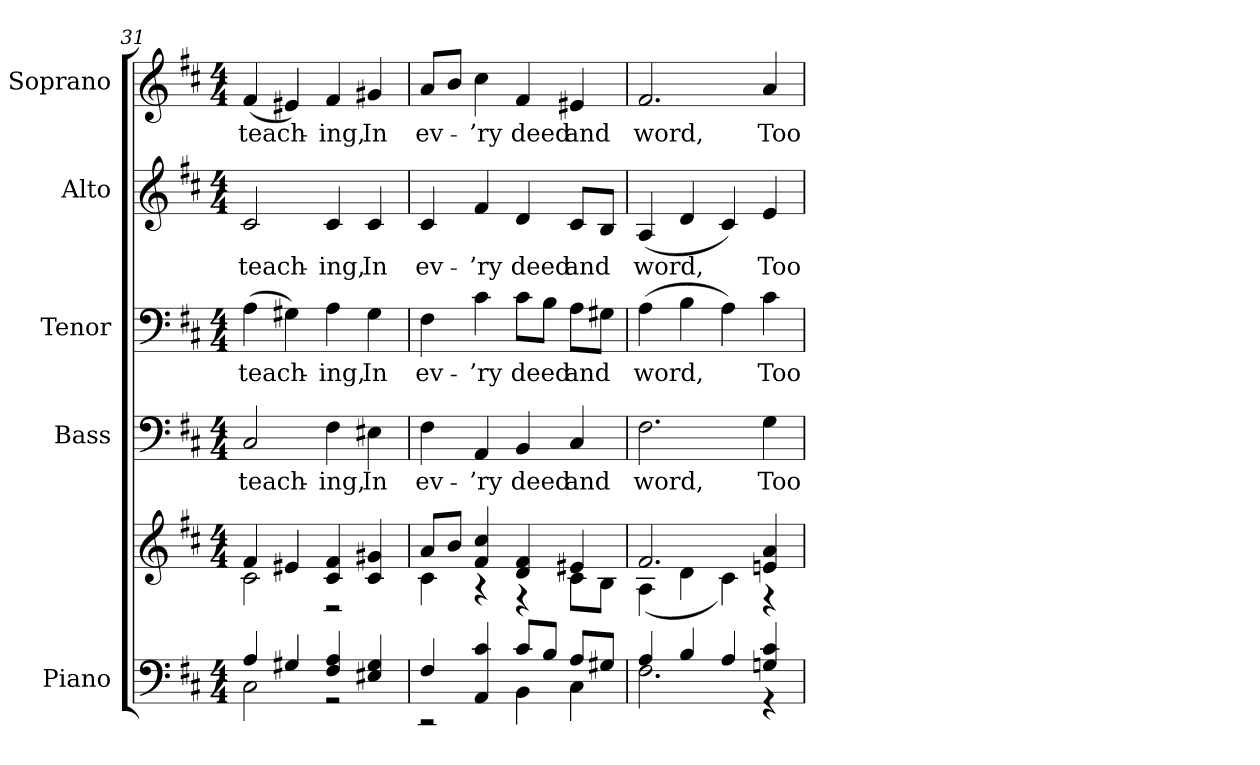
**kern	**kern	**kern	**text	**kern	**text	**kern	**text	**kern	**text
*part5	*part5	*part4	*part4	*part3	*part3	*part2	*part2	*part1	*part1
*staff6	*staff5	*staff4	*staff4	*staff3	*staff3	*staff2	*staff2	*staff1	*staff1
*I"Piano	*	*I"Bass	*	*I"Tenor	*	*I"Alto	*	*I"Soprano	*
*I'Pno.	*	*I'B.	*	*I'T.	*	*I'A.	*	*I'S.	*
*clefF4	*clefG2	*clefF4	*	*clefF4	*	*clefG2	*	*clefG2	*
*k[f#c#]	*k[f#c#]	*k[f#c#]	*	*k[f#c#]	*	*k[f#c#]	*	*k[f#c#]	*
*D:	*D:	*D:	*	*D:	*	*D:	*	*D:	*
*M4/4	*M4/4	*M4/4	*	*M4/4	*	*M4/4	*	*M4/4	*
=31	=31	=31	=31	=31	=31	=31	=31	=31	=31
*^	*^	*	*	*	*	*	*	*	*
!	!	!	!	!	!LO:LY:b:color=#000000	!	!	!	!	!	!
!	!	!	!	!	!	!	!LO:LY:b:color=#000000	!	!	!	!
!	!	!	!	!	!	!	!	!	!LO:LY:b:color=#000000	!	!
!	!	!	!	!	!	!	!	!	!	!	!LO:LY:b:color=#000000
4Ai/	2C#i\	4f#i/	2c#i\	2C#i/	teach-	(4Ai\	teach-	2c#i/	teach-	(4f#i/	teach-
4G#Xi/	.	4e#Xi/	.	.	.	4G#Xi\)	.	.	.	4e#Xi/)	.
!	!	!	!	!	!LO:LY:b:color=#000000	!	!	!	!	!	!
!	!	!	!	!	!	!	!LO:LY:b:color=#000000	!	!	!	!
!	!	!	!	!	!	!	!	!	!LO:LY:b:color=#000000	!	!
!	!	!	!	!	!	!	!	!	!	!	!LO:LY:b:color=#000000
4F#i/ 4Ai	2r	4c#i/ 4f#i	2r	4F#i\	-ing,	4Ai\	-ing,	4c#i/	-ing,	4f#i/	-ing,
!	!	!	!	!	!LO:LY:b:color=#000000	!	!	!	!	!	!
!	!	!	!	!	!	!	!LO:LY:b:color=#000000	!	!	!	!
!	!	!	!	!	!	!	!	!	!LO:LY:b:color=#000000	!	!
!	!	!	!	!	!	!	!	!	!	!	!LO:LY:b:color=#000000
4E#Xi/ 4G#i	.	4c#i/ 4g#Xi	.	4E#Xi\	In	4G#i\	In	4c#i/	In	4g#Xi/	In
!!LO:PB:g=z
=32	=32	=32	=32	=32	=32	=32	=32	=32	=32	=32	=32
!	!	!	!	!	!LO:LY:b:color=#000000	!	!	!	!	!	!
!	!	!	!	!	!	!	!LO:LY:b:color=#000000	!	!	!	!
!	!	!	!	!	!	!	!	!	!LO:LY:b:color=#000000	!	!
!	!	!	!	!	!	!	!	!	!	!	!LO:LY:b:color=#000000
4F#i/	2r	8ai/L	4c#i\	4F#i\	ev-	4F#i\	ev-	4c#i/	ev-	8ai/L	ev-
.	.	8bi/J	.	.	.	.	.	.	.	8bi/J	.
!	!	!	!	!	!LO:LY:b:color=#000000	!	!	!	!	!	!
!	!	!	!	!	!	!	!LO:LY:b:color=#000000	!	!	!	!
!	!	!	!	!	!	!	!	!	!LO:LY:b:color=#000000	!	!
!	!	!	!	!	!	!	!	!	!	!	!LO:LY:b:color=#000000
4AAi/ 4c#i	.	4f#i/ 4cc#i	4r	4AAi/	-’ry	4c#i\	-’ry	4f#i/	-’ry	4cc#i\	-’ry
!	!	!	!	!	!LO:LY:b:color=#000000	!	!	!	!	!	!
!	!	!	!	!	!	!	!LO:LY:b:color=#000000	!	!	!	!
!	!	!	!	!	!	!	!	!	!LO:LY:b:color=#000000	!	!
!	!	!	!	!	!	!	!	!	!	!	!LO:LY:b:color=#000000
8c#i/L	4BBi\	4di/ 4f#i	4r	4BBi/	deed	8c#i\L	deed	4di/	deed	4f#i/	deed
8Bi/J	.	.	.	.	.	8Bi\J	.	.	.	.	.
!	!	!	!	!	!LO:LY:b:color=#000000	!	!	!	!	!	!
!	!	!	!	!	!	!	!LO:LY:b:color=#000000	!	!	!	!
!	!	!	!	!	!	!	!	!	!LO:LY:b:color=#000000	!	!
!	!	!	!	!	!	!	!	!	!	!	!LO:LY:b:color=#000000
8Ai/L	4C#i\	4e#Xi/	8c#i\L	4C#i/	and	8Ai\L	and	8c#i/L	and	4e#Xi/	and
8G#Xi/J	.	.	8Bi\J	.	.	8G#Xi\J	.	8Bi/J	.	.	.
=33	=33	=33	=33	=33	=33	=33	=33	=33	=33	=33	=33
!	!	!	!	!	!LO:LY:b:color=#000000	!	!	!	!	!	!
!	!	!	!	!	!	!	!LO:LY:b:color=#000000	!	!	!	!
!	!	!	!	!	!	!	!	!	!LO:LY:b:color=#000000	!	!
!	!	!	!	!	!	!	!	!	!	!	!LO:LY:b:color=#000000
4Ai/	2.F#i\	2.f#i/	(4Ai\	2.F#i\	word,	(4Ai\	word,	(4Ai/	word,	2.f#i/	word,
4Bi/	.	.	4di\	.	.	4Bi\	.	4di/	.	.	.
4Ai/	.	.	4c#i\)	.	.	4Ai\)	.	4c#i/)	.	.	.
!	!	!	!	!	!LO:LY:b:color=#000000	!	!	!	!	!	!
!	!	!	!	!	!	!	!LO:LY:b:color=#000000	!	!	!	!
!	!	!	!	!	!	!	!	!	!LO:LY:b:color=#000000	!	!
!	!	!	!	!	!	!	!	!	!	!	!LO:LY:b:color=#000000
4Gni/ 4c#i	4r	4eni/ 4ai	4r	4Gi\	Too	4c#i\	Too	4ei/	Too	4ai/	Too
*v	*v	*	*	*	*	*	*	*	*	*	*
*	*v	*v	*	*	*	*	*	*	*	*
=	=	=	=	=	=	=	=	=	=
*-	*-	*-	*-	*-	*-	*-	*-	*-	*-
